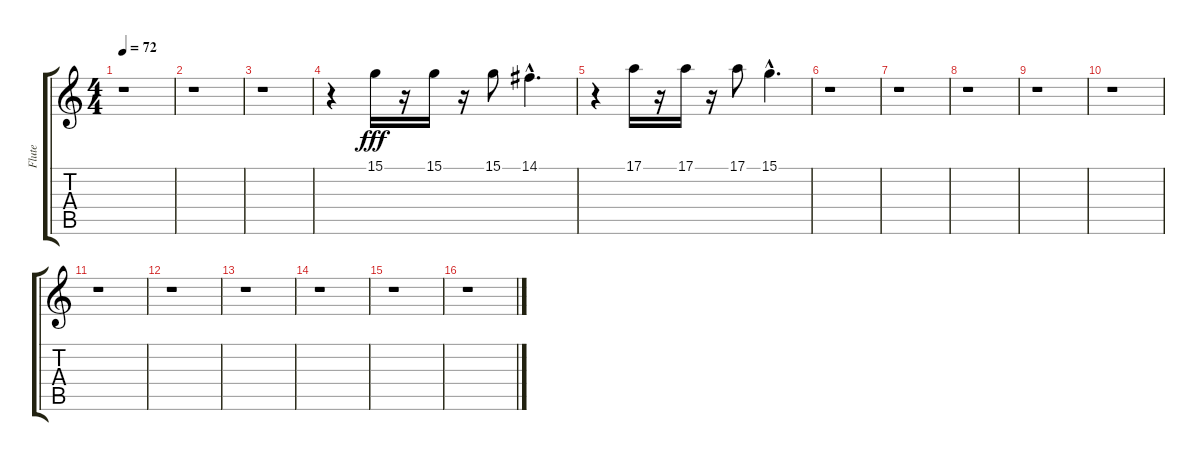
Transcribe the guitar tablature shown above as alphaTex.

\track ("Flute" "Flute") {instrument flute}
\staff {score tabs}
\tuning (E4 B3 G3 D3 A2 E2) {hide}
\ts (4 4)
\tempo 72
\clef g2
\ks c
r.1{dy fff} |
r.1 |
r.1 |
r.4 15.1.16 r.16 15.1.16 r.16 15.1.8 14.1{hac}.4{d} |
r.4 17.1.16 r.16 17.1.16 r.16 17.1.8 15.1{hac}.4{d} |
r.1 |
r.1 |
r.1 |
r.1 |
r.1 |
r.1 |
r.1 |
r.1 |
r.1 |
r.1 |
r.1
